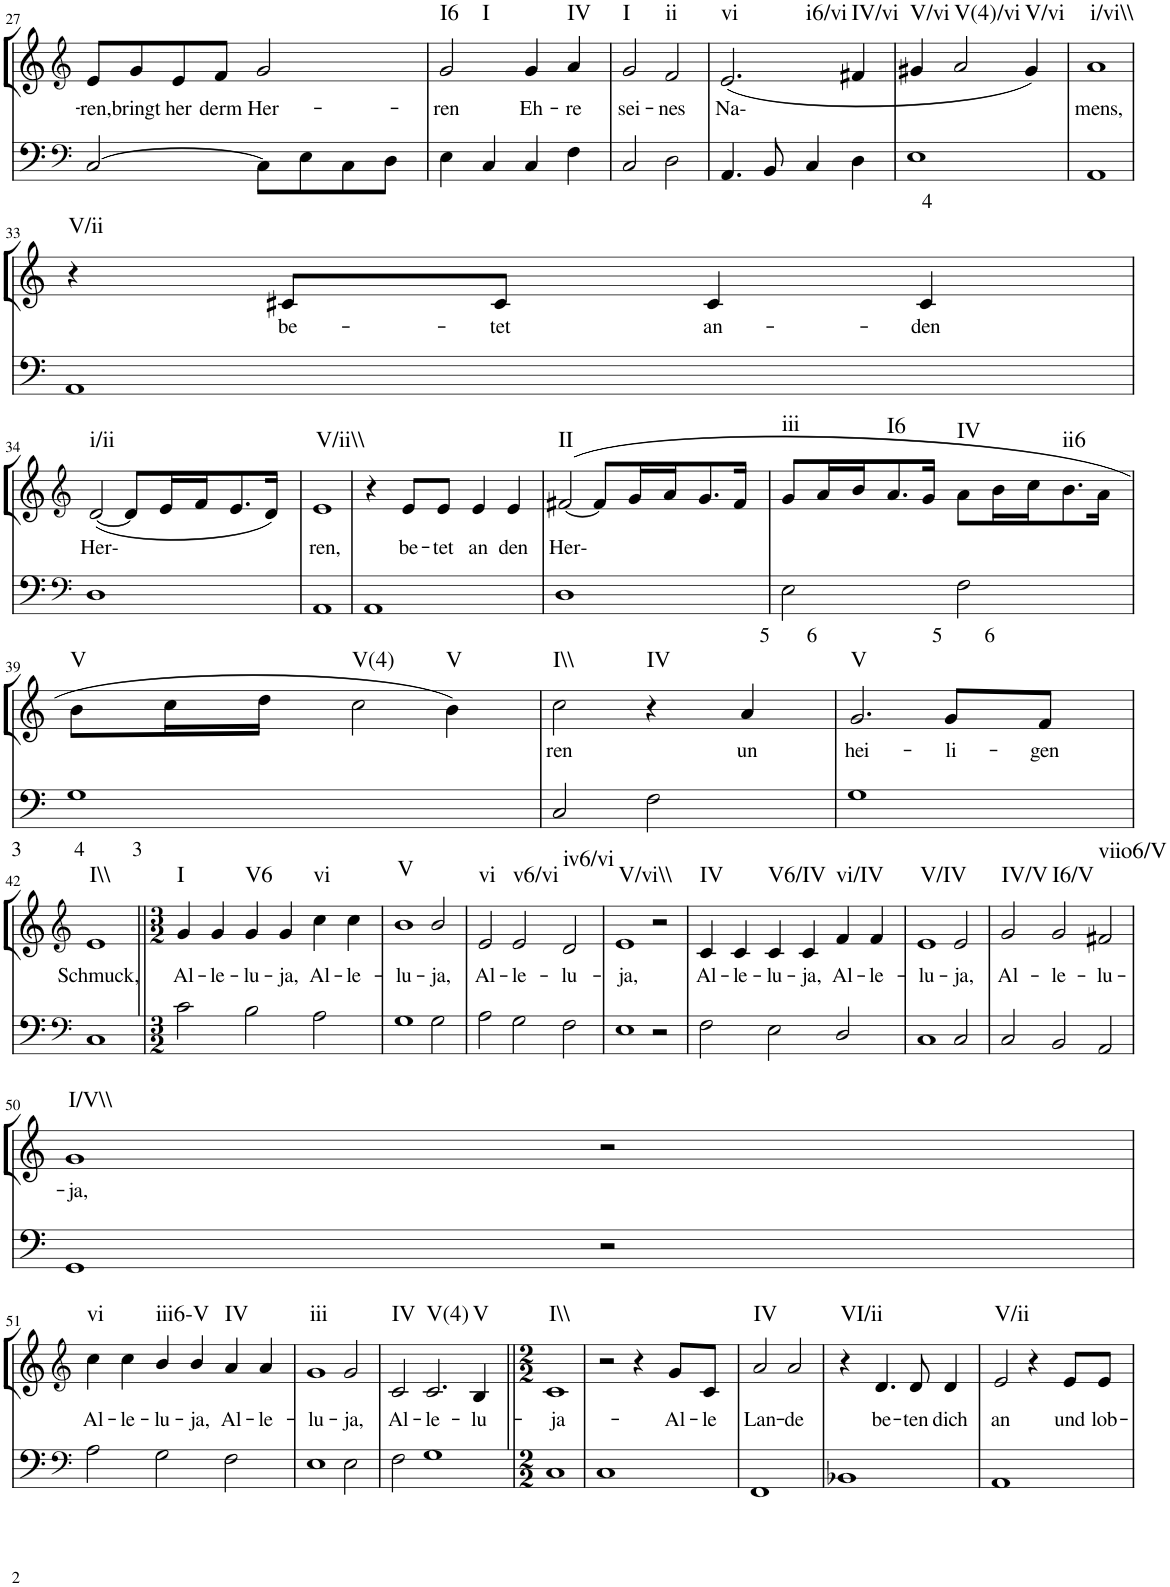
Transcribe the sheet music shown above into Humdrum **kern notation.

**kern	**text	**kern	**text	**harte
*part2	*part2	*part1	*part1	*part1
*staff2	*staff2	*staff1	*staff1	*
*I"Continuo	*	*I"Soprano	*	*
!!LO:PB:g=z
*clefF4	*	*clefG2	*	*
*k[]	*	*k[]	*	*
*M2/2	*	*M2/2	*	*
=27	=27	=27	=27	=27
!	!	!	!LO:LY:b	!
[2C/	.	8e/L	ren,	.
!	!	!	!LO:LY:b	!
.	.	8g/	bringt	.
!	!	!	!LO:LY:b	!
.	.	8e/	her	.
!	!	!	!LO:LY:b	!
.	.	8f/J	derm	.
!	!	!	!LO:LY:b	!
8C\L]	.	2g/	Her-	.
8E\	.	.	.	.
8C\	.	.	.	.
8D\J	.	.	.	.
=28	=28	=28	=28	=28
!	!	!	!LO:LY:b	!LO:H:n=1:kt=I6
!	!	!	!	!LO:H:n=2:kt=I
4E\	.	2g/	ren	N N
4C/	.	.	.	.
!	!	!	!LO:LY:b	!
4C/	.	4g/	Eh-	.
!	!	!	!LO:LY:b	!LO:H:kt=IV
4F\	.	4a/	re	N
=29	=29	=29	=29	=29
!	!	!	!LO:LY:b	!LO:H:kt=I
2C/	.	2g/	sei-	N
!	!	!	!LO:LY:b	!LO:H:kt=ii
2D\	.	2f/	nes	N
=30	=30	=30	=30	=30
!	!	!	!LO:LY:b	!LO:H:n=1:kt=vi
!	!	!	!	!LO:H:n=2:kt=i6/vi
4.AA/	.	(2.e/	Na-	N N
8BB/	.	.	.	.
4C/	.	.	.	.
!	!	!	!	!LO:H:kt=IV/vi
4D\	.	4f#X/	.	N
=31	=31	=31	=31	=31
!	!LO:LY:b	!	!	!LO:H:kt=V/vi
1E	4	4g#X/	.	N
!	!	!	!	!LO:H:kt=V(4)/vi
.	.	2a/	.	N
!	!	!	!	!LO:H:kt=V/vi
.	.	4g#/)	.	N
=32	=32	=32	=32	=32
!	!	!	!LO:LY:b	!LO:H:kt=i/vi\\
1AA	.	1a	mens,	N
!!LO:LB:g=z
=33	=33	=33	=33	=33
!	!	!	!	!LO:H:kt=V/ii
1AA	.	4r	.	N
!	!	!	!LO:LY:b	!
.	.	8c#X/L	be-	.
!	!	!	!LO:LY:b	!
.	.	8c#/J	tet	.
!	!	!	!LO:LY:b	!
.	.	4c#/	an-	.
!	!	!	!LO:LY:b	!
.	.	4c#/	den	.
!!LO:LB:g=z
=34	=34	=34	=34	=34
*clefF4	*	*clefG2	*	*
!	!	!	!LO:LY:b	!LO:H:kt=i/ii
1D	.	([2d/	Her-	N
.	.	8d/L]	.	.
.	.	16e/L	.	.
.	.	16f/J	.	.
.	.	8.e/	.	.
.	.	16d/Jk)	.	.
=35	=35	=35	=35	=35
!	!	!	!LO:LY:b	!LO:H:kt=V/ii\\
1AA	.	1e	ren,	N
=36	=36	=36	=36	=36
1AA	.	4r	.	.
!	!	!	!LO:LY:b	!
.	.	8e/L	be-	.
!	!	!	!LO:LY:b	!
.	.	8e/J	tet	.
!	!	!	!LO:LY:b	!
.	.	4e/	an	.
!	!	!	!LO:LY:b	!
.	.	4e/	den	.
=37	=37	=37	=37	=37
!	!	!	!LO:LY:b	!LO:H:kt=II
1D	.	([2f#X/	Her-	N
.	.	8f#/L]	.	.
.	.	16g/L	.	.
.	.	16a/J	.	.
.	.	8.g/	.	.
.	.	16f#/Jk	.	.
=38	=38	=38	=38	=38
!	!LO:LY:b	!	!	!LO:H:kt=iii
2E\	5 6	8g/L	.	N
.	.	16a/L	.	.
.	.	16b/J	.	.
!	!	!	!	!LO:H:kt=I6
.	.	8.a/	.	N
.	.	16g/Jk	.	.
!	!LO:LY:b	!	!	!LO:H:kt=IV
2F\	5 6	8a\L	.	N
.	.	16b\L	.	.
.	.	16cc\J	.	.
!	!	!	!	!LO:H:kt=ii6
.	.	8.b\	.	N
.	.	16a\Jk	.	.
!!LO:LB:g=z
=39	=39	=39	=39	=39
!	!LO:LY:b	!	!	!LO:H:kt=V
1G	3 4 3	8b\L	.	N
.	.	16cc\L	.	.
.	.	16dd\JJ	.	.
!	!	!	!	!LO:H:kt=V(4)
.	.	2cc\	.	N
!	!	!	!	!LO:H:kt=V
.	.	4b\)	.	N
=40	=40	=40	=40	=40
!	!	!	!LO:LY:b	!LO:H:kt=I\\
2C/	.	2cc\	ren	N
!	!	!	!	!LO:H:kt=IV
2F\	.	4r	.	N
!	!	!	!LO:LY:b	!
.	.	4a/	un	.
=41	=41	=41	=41	=41
!	!	!	!LO:LY:b	!LO:H:kt=V
1G	.	2.g/	hei-	N
!	!	!	!LO:LY:b	!
.	.	8g/L	li-	.
!	!	!	!LO:LY:b	!
.	.	8f/J	gen	.
!!LO:LB:g=z
=42	=42	=42	=42	=42
*clefF4	*	*clefG2	*	*
!	!	!	!LO:LY:b	!LO:H:kt=I\\
1C	.	1e	Schmuck,	N
=43||	=43||	=43||	=43||	=43||
*M3/2	*	*M3/2	*	*
!	!	!	!LO:LY:b	!LO:H:kt=I
2c\	.	4g/	Al-	N
!	!	!	!LO:LY:b	!
.	.	4g/	le-	.
!	!	!	!LO:LY:b	!LO:H:kt=V6
2B\	.	4g/	lu-	N
!	!	!	!LO:LY:b	!
.	.	4g/	ja,	.
!	!	!	!LO:LY:b	!LO:H:kt=vi
2A\	.	4cc\	Al-	N
!	!	!	!LO:LY:b	!
.	.	4cc\	le-	.
=44	=44	=44	=44	=44
!	!	!	!LO:LY:b	!LO:H:kt=V
1G	.	1b	lu-	N
!	!	!	!LO:LY:b	!
2G\	.	2b/	ja,	.
=45	=45	=45	=45	=45
!	!	!	!LO:LY:b	!LO:H:kt=vi
2A\	.	2e/	Al-	N
!	!	!	!LO:LY:b	!LO:H:kt=v6/vi
2G\	.	2e/	le-	N
!	!	!	!LO:LY:b	!LO:H:kt=iv6/vi
2F\	.	2d/	lu-	N
=46	=46	=46	=46	=46
!	!	!	!LO:LY:b	!LO:H:kt=V/vi\\
1E	.	1e	ja,	N
2r	.	2r	.	.
=47	=47	=47	=47	=47
!	!	!	!LO:LY:b	!LO:H:kt=IV
2F\	.	4c/	Al-	N
!	!	!	!LO:LY:b	!
.	.	4c/	le-	.
!	!	!	!LO:LY:b	!LO:H:kt=V6/IV
2E\	.	4c/	lu-	N
!	!	!	!LO:LY:b	!
.	.	4c/	ja,	.
!	!	!	!LO:LY:b	!LO:H:kt=vi/IV
2D/	.	4f/	Al-	N
!	!	!	!LO:LY:b	!
.	.	4f/	le-	.
=48	=48	=48	=48	=48
!	!	!	!LO:LY:b	!LO:H:kt=V/IV
1C	.	1e	lu-	N
!	!	!	!LO:LY:b	!
2C/	.	2e/	ja,	.
=49	=49	=49	=49	=49
!	!	!	!LO:LY:b	!LO:H:kt=IV/V
2C/	.	2g/	Al-	N
!	!	!	!LO:LY:b	!LO:H:kt=I6/V
2BB/	.	2g/	le-	N
!	!	!	!LO:LY:b	!LO:H:kt=viio6/V
2AA/	.	2f#X/	lu-	N
!!LO:LB:g=z
=50	=50	=50	=50	=50
!	!	!	!LO:LY:b	!LO:H:kt=I/V\\
1GG	.	1g	ja,	N
2r	.	2r	.	.
!!LO:LB:g=z
=51	=51	=51	=51	=51
*clefF4	*	*clefG2	*	*
!	!	!	!LO:LY:b	!LO:H:kt=vi
2A\	.	4cc\	Al-	N
!	!	!	!LO:LY:b	!
.	.	4cc\	le-	.
!	!	!	!LO:LY:b	!LO:H:kt=iii6-V
2G\	.	4b/	lu-	N
!	!	!	!LO:LY:b	!
.	.	4b/	ja,	.
!	!	!	!LO:LY:b	!LO:H:kt=IV
2F\	.	4a/	Al-	N
!	!	!	!LO:LY:b	!
.	.	4a/	le-	.
=52	=52	=52	=52	=52
!	!	!	!LO:LY:b	!LO:H:kt=iii
1E	.	1g	lu-	N
!	!	!	!LO:LY:b	!
2E\	.	2g/	ja,	.
=53	=53	=53	=53	=53
!	!	!	!LO:LY:b	!LO:H:kt=IV
2F\	.	2c/	Al-	N
!	!	!	!LO:LY:b	!LO:H:kt=V(4)
1G	.	2.c/	le-	N
!	!	!	!LO:LY:b	!LO:H:kt=V
.	.	4B/	lu-	N
=54||	=54||	=54||	=54||	=54||
*M2/2	*	*M2/2	*	*
!	!	!	!LO:LY:b	!LO:H:kt=I\\
1C	.	1c	ja-	N
=55	=55	=55	=55	=55
1C	.	2r	.	.
.	.	4r	.	.
!	!	!	!LO:LY:b	!
.	.	8g/L	Al-	.
!	!	!	!LO:LY:b	!
.	.	8c/J	le	.
=56	=56	=56	=56	=56
!	!	!	!LO:LY:b	!LO:H:kt=IV
1FF	.	2a/	Lan-	N
!	!	!	!LO:LY:b	!
.	.	2a/	de	.
=57	=57	=57	=57	=57
!	!	!	!	!LO:H:kt=VI/ii
1BB-X	.	4r	.	N
!	!	!	!LO:LY:b	!
.	.	4.d/	be-	.
!	!	!	!LO:LY:b	!
.	.	8d/	ten	.
!	!	!	!LO:LY:b	!
.	.	4d/	dich	.
=58	=58	=58	=58	=58
!	!	!	!LO:LY:b	!LO:H:kt=V/ii
1AA	.	2e/	an	N
.	.	4r	.	.
!	!	!	!LO:LY:b	!
.	.	8e/L	und	.
!	!	!	!LO:LY:b	!
.	.	8e/J	lob-	.
=	=	=	=	=
*-	*-	*-	*-	*-
